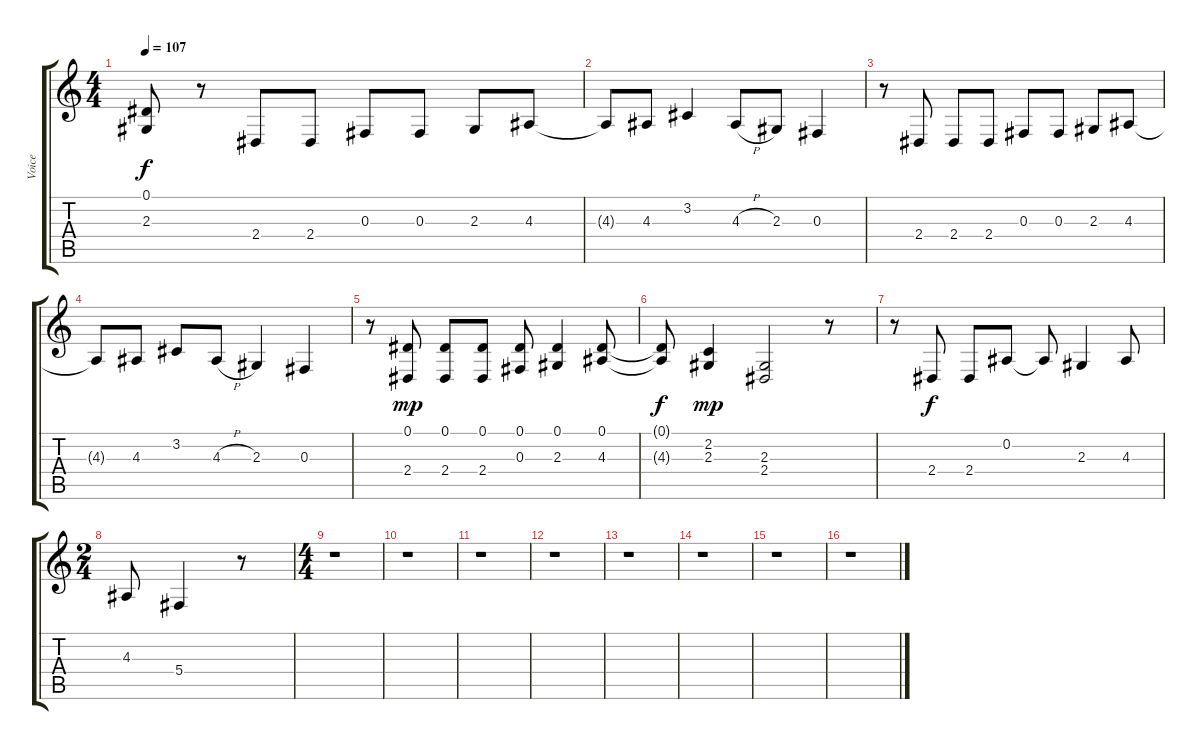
\track ("Voice" "Voice") {instrument lead6voice}
\staff {score tabs}
\tuning (Eb4 Bb3 Gb3 Db3 Ab2 Eb2) {hide}
\ts (4 4)
\tempo 107
\clef g2
\ks c
(0.1{t} 2.3{t}).8{dy f} r.8 2.4.8 2.4.8 0.3.8 0.3.8 2.3.8 4.3.8 |
4.3{t}.8 4.3.8 3.2.4 4.3{h}.8 2.3.8 0.3.4 |
r.8 2.4.8 2.4.8 2.4.8 0.3.8 0.3.8 2.3.8 4.3.8 |
4.3{t}.8 4.3.8 3.2.8 4.3{h}.8 2.3.4 0.3.4 |
r.8 (0.1 2.4).8{dy mp} (0.1 2.4).8 (0.1 2.4).8 (0.1 0.3).8 (0.1 2.3).4 (0.1 4.3).8 |
(0.1{t} 4.3{t}).8{dy f} (2.2 2.3).4{dy mp} (2.3 2.4).2 r.8 |
r.8 2.4.8{dy f} 2.4.8 0.2.8 0.2{t}.8 2.3.4 4.3.8 |
\ts (2 4)
4.3.8 5.4.4 r.8 |
\ts (4 4)
r.1 |
r.1 |
r.1 |
r.1 |
r.1 |
r.1 |
r.1 |
r.1
